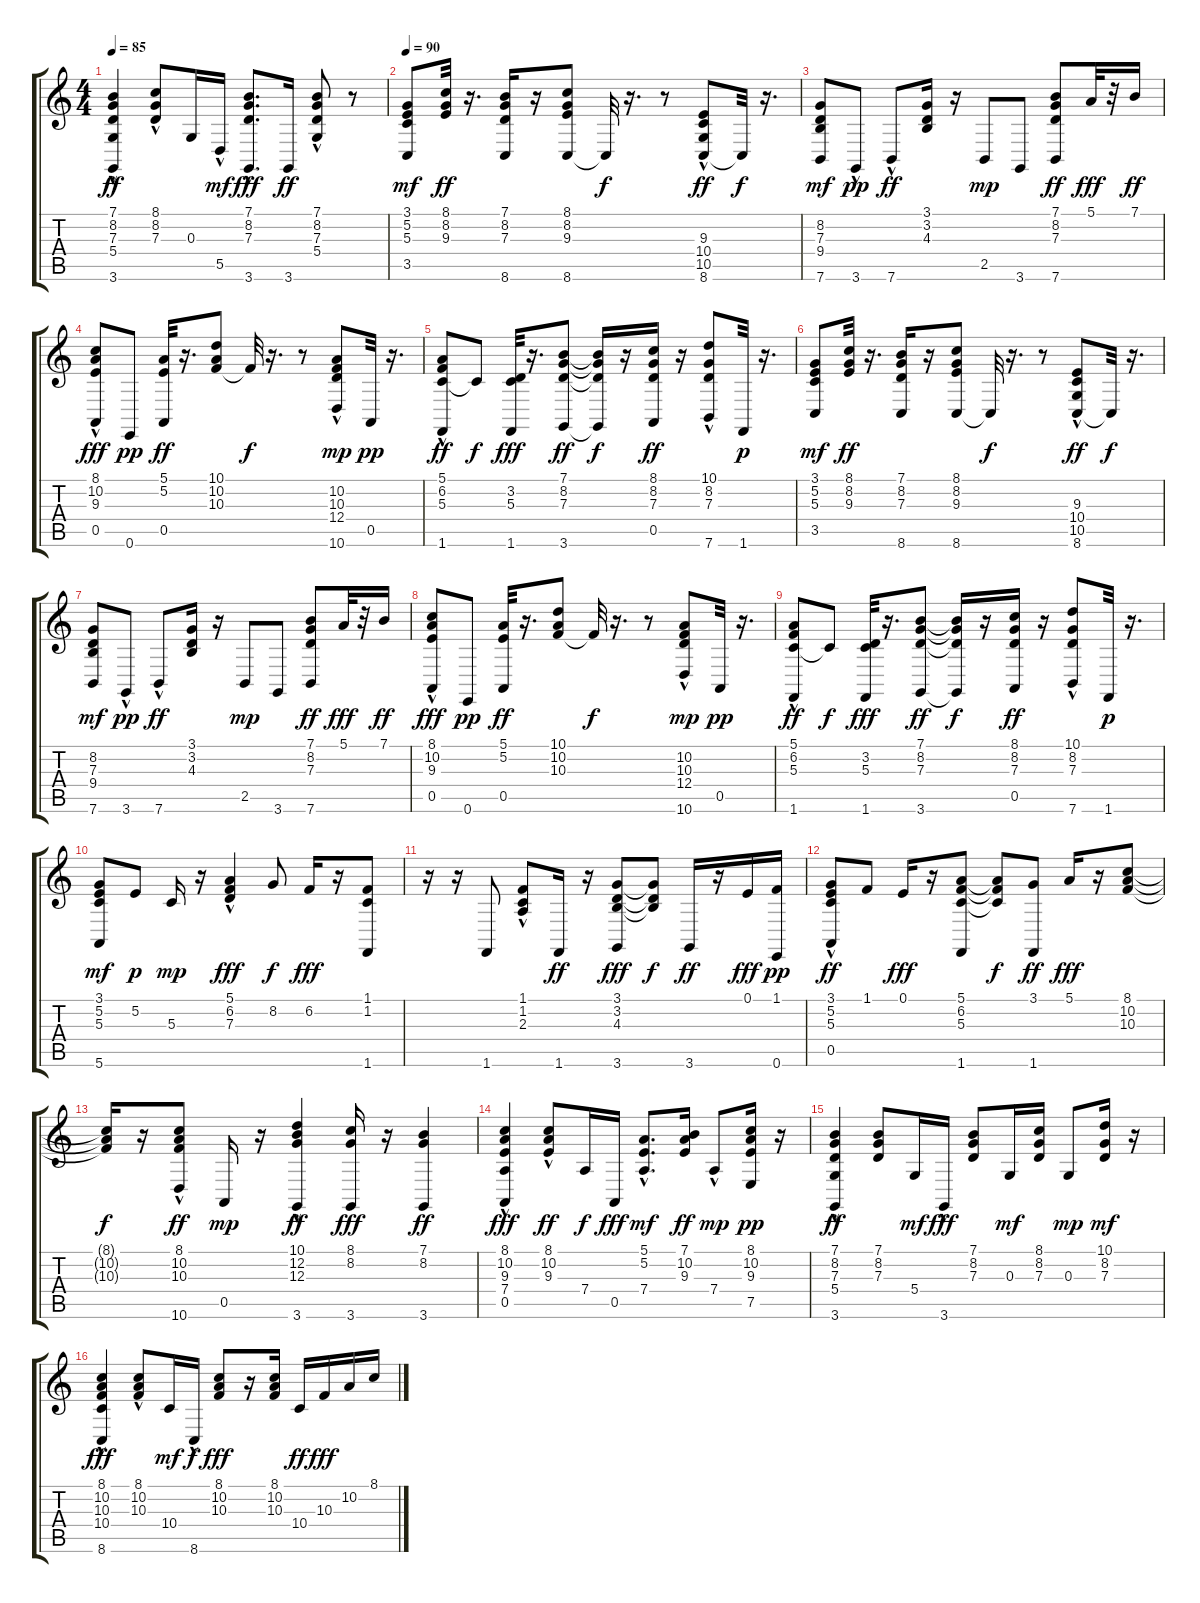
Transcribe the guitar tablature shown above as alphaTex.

\track "" {instrument brightacousticpiano}
\staff {score tabs}
\tuning (E4 B3 G3 D3 A2 E2) {hide}
\ts (4 4)
\tempo 85
\clef g2
\ks c
(7.1{hac} 8.2{hac} 7.3 5.4 3.6{hac}).4{dy ff} (8.1{hac} 8.2{hac} 7.3{hac}).8 0.3.16 5.5{hac}.16{dy mf} (7.1{hac} 8.2{hac} 7.3{hac} 3.6{hac}).8{d dy fff} 3.6.16{dy ff} (7.1 8.2 7.3 5.4{hac}).8 r.8 |
\tempo 90
(3.1 5.2 5.3 3.5).8{dy mf} (8.1 8.2 9.3).32{dy ff} r.16{d} (7.1 8.2 7.3 8.6).16 r.16 (8.1 8.2 9.3 8.6).8 8.6{t}.32{dy f} r.16{d} r.8 (9.3{hac} 10.4 10.5 8.6).8{dy ff} 8.6{t}.32{dy f} r.16{d} |
(8.2 7.3 9.4 7.6).8{dy mf} 3.6{hac}.8{dy pp} 7.6{hac}.8{dy ff} (3.1 3.2 4.3).16 r.16 2.5.8{dy mp} 3.6.8 (7.1 8.2 7.3 7.6).8{dy ff} 5.1.32{dy fff} r.32 7.1.16{dy ff} |
(8.1 10.2 9.3{hac} 0.5).8{dy fff} 0.6.8{dy pp} (5.1 5.2 0.5).32{dy ff} r.16{d} (10.1 10.2 10.3).8 10.3{t}.32{dy f} r.16{d} r.8 (10.2 10.3 12.4{hac} 10.6{hac}).8{dy mp} 0.5.32{dy pp} r.16{d} |
(5.1{hac} 6.2 5.3 1.6).8{dy ff} 5.3{t}.8{dy f} (3.2 5.3 1.6).32{dy fff} r.16{d} (7.1 8.2 7.3 3.6).8{dy ff} (7.1{t} 8.2{t} 7.3{t} 3.6{t}).16{dy f} r.16 (8.1 8.2 7.3 0.5).16{dy ff} r.16 (10.1{hac} 8.2{hac} 7.3{hac} 7.6).8 1.6.32{dy p} r.16{d} |
(3.1 5.2 5.3 3.5).8{dy mf} (8.1 8.2 9.3).32{dy ff} r.16{d} (7.1 8.2 7.3 8.6).16 r.16 (8.1 8.2 9.3 8.6).8 8.6{t}.32{dy f} r.16{d} r.8 (9.3{hac} 10.4 10.5 8.6).8{dy ff} 8.6{t}.32{dy f} r.16{d} |
(8.2 7.3 9.4 7.6).8{dy mf} 3.6{hac}.8{dy pp} 7.6{hac}.8{dy ff} (3.1 3.2 4.3).16 r.16 2.5.8{dy mp} 3.6.8 (7.1 8.2 7.3 7.6).8{dy ff} 5.1.32{dy fff} r.32 7.1.16{dy ff} |
(8.1 10.2 9.3{hac} 0.5).8{dy fff} 0.6.8{dy pp} (5.1 5.2 0.5).32{dy ff} r.16{d} (10.1 10.2 10.3).8 10.3{t}.32{dy f} r.16{d} r.8 (10.2 10.3 12.4{hac} 10.6{hac}).8{dy mp} 0.5.32{dy pp} r.16{d} |
(5.1{hac} 6.2 5.3 1.6).8{dy ff} 5.3{t}.8{dy f} (3.2 5.3 1.6).32{dy fff} r.16{d} (7.1 8.2 7.3 3.6).8{dy ff} (7.1{t} 8.2{t} 7.3{t} 3.6{t}).16{dy f} r.16 (8.1 8.2 7.3 0.5).16{dy ff} r.16 (10.1{hac} 8.2{hac} 7.3{hac} 7.6).8 1.6.32{dy p} r.16{d} |
(3.1 5.2 5.3 5.6).8{dy mf} 5.2.8{dy p} 5.3.16{dy mp} r.16 (5.1 6.2{hac} 7.3{hac}).4{dy fff} 8.2.8{dy f} 6.2.16{dy fff} r.16 (1.1 1.2 1.6).8 |
r.16 r.16 1.6.8 (1.1{hac} 1.2{hac} 2.3{hac}).8 1.6.16{dy ff} r.16 (3.1 3.2 4.3 3.6).8{dy fff} (3.1{t} 3.2{t} 4.3{t}).8{dy f} 3.6.16{dy ff} r.16 0.1.16{dy fff} (1.1 0.6).16{dy pp} |
(3.1{hac} 5.2 5.3 0.5{hac}).8{dy ff} 1.1.8 0.1.16{dy fff} r.16 (5.1 6.2 5.3 1.6).8 (5.1{t} 6.2{t} 5.3{t}).8{dy f} (3.1 1.6).8{dy ff} 5.1.16{dy fff} r.16 (8.1 10.2 10.3).8 |
(8.1{t} 10.2{t} 10.3{t}).16{dy f} r.16 (8.1{hac} 10.2 10.3 10.6).8{dy ff} 0.5.16{dy mp} r.16 (10.1 12.2 12.3{hac} 3.6{hac}).4{dy ff} (8.1 8.2 3.6).16{dy fff} r.16 (7.1 8.2 3.6).4{dy ff} |
(8.1{hac} 10.2{hac} 9.3{hac} 7.4 0.5{hac}).4{dy fff} (8.1{hac} 10.2{hac} 9.3{hac}).8{dy ff} 7.4.16{dy f} 0.5.16{dy fff} (5.1 5.2 7.4{hac}).8{d dy mf} (7.1 10.2 9.3).16{dy ff} 7.4{hac}.8{dy mp} (8.1 10.2 9.3 7.5).16{dy pp} r.16 |
(7.1{hac} 8.2{hac} 7.3{hac} 5.4 3.6{hac}).4{dy ff} (7.1 8.2 7.3).8 5.4.16{dy mf} 3.6{hac}.16{dy fff} (7.1 8.2 7.3).8 0.3.16{dy mf} (8.1 8.2 7.3).16 0.3.8{dy mp} (10.1 8.2 7.3).16{dy mf} r.16 |
(8.1{hac} 10.2{hac} 10.3{hac} 10.4 8.6{hac}).4{dy fff} (8.1{hac} 10.2 10.3{hac}).8 10.4.16{dy mf} 8.6{hac}.16{dy f} (8.1 10.2 10.3).8{dy fff} r.16 (8.1 10.2 10.3).16 10.4.16{dy ff} 10.3.16{dy fff} 10.2.16 8.1.16
